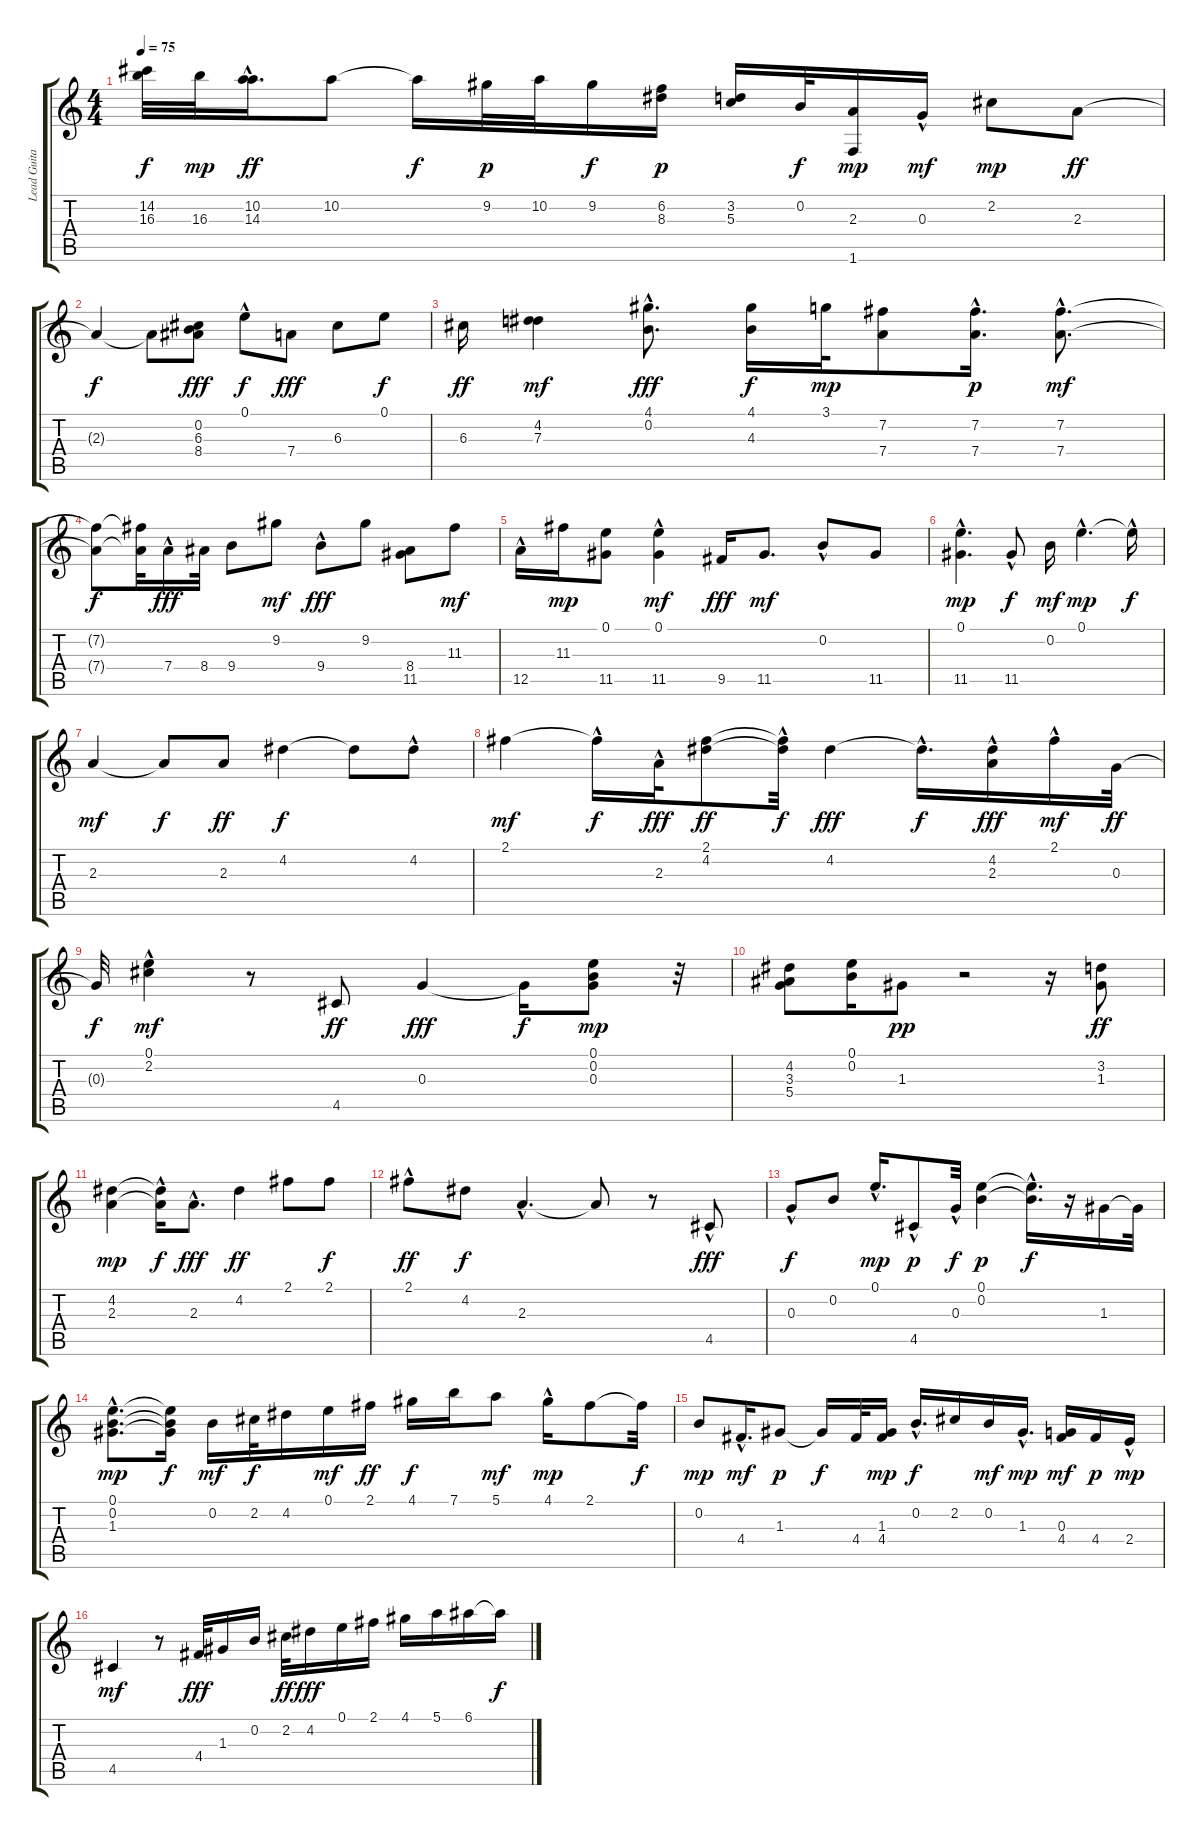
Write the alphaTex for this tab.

\track ("Lead Guitar" "Lead Guita") {instrument acousticguitarsteel}
\staff {score tabs}
\tuning (E4 B3 G3 D3 A2 E2) {hide}
\ts (4 4)
\tempo 75
\clef g2
\ks c
(14.2{t} 16.3{t}).32{dy f} 16.3.32{dy mp} (10.2 14.3{hac}).16{d dy ff} 10.2.8 10.2{t}.16{dy f} 9.2.32{dy p} 10.2.32 9.2.16{dy f} (6.2 8.3).16{dy p} (3.2 5.3).16 0.2.32{dy f} (2.3 1.6).16{dy mp} 0.3{hac}.16{dy mf} 2.2.8{dy mp} 2.3.8{dy ff} |
2.3{t}.4{dy f} 2.3{t}.8 (0.2 6.3 8.4).8{dy fff} 0.1{hac}.8{dy f} 7.4.8{dy fff} 6.3.8 0.1.8{dy f} |
6.3.16{dy ff} (4.2 7.3).4{dy mf} (4.1{hac} 0.2{hac}).8{d dy fff} (4.1 4.3).16{dy f} 3.1.32{dy mp} (7.2 7.4).8 (7.2{hac} 7.4{hac}).16{d dy p} (7.2{hac} 7.4{hac}).8{d dy mf} |
(7.2{t} 7.4{t}).8{dy f} (7.2{t} 7.4{t}).32 7.4{hac}.16{dy fff} 8.4.32 9.4.8 9.2.8{dy mf} 9.4{hac}.8{dy fff} 9.2.8 (8.4 11.5).8 11.3.8{dy mf} |
12.5{hac}.16 11.3.16{dy mp} (0.1 11.5).8 (0.1{hac} 11.5).4{dy mf} 9.5.16{dy fff} 11.5.8{d dy mf} 0.2{hac}.8 11.5.8 |
(0.1 11.5{hac}).4{d dy mp} 11.5{hac}.8{dy f} 0.2.16{dy mf} 0.1{hac}.4{d dy mp} 0.1{hac t}.16{dy f} |
2.3.4{dy mf} 2.3{t}.8{dy f} 2.3.8{dy ff} 4.2.4{dy f} 4.2{t}.8 4.2{hac}.8 |
2.1.4{dy mf} 2.1{hac t}.16{dy f} 2.3{hac}.32{dy fff} (2.1 4.2).8{dy ff} (2.1{hac t} 4.2{t}).32{dy f} 4.2.4{dy fff} 4.2{hac t}.16{d dy f} (4.2{hac} 2.3).16{dy fff} 2.1{hac}.16{dy mf} 0.3.32{dy ff} |
0.3{t}.32{dy f} (0.1{hac} 2.2).4{dy mf} r.8 4.5.8{dy ff} 0.3.4{dy fff} 0.3{t}.16{dy f} (0.1 0.2 0.3).8{dy mp} r.32 |
(4.2 3.3 5.4).8 (0.1 0.2).16 1.3.8{dy pp} r.2 r.16 (3.2 1.3).8{dy ff} |
(4.2 2.3).4{dy mp} (4.2{hac t} 2.3{t}).16{dy f} 2.3{hac}.8{d dy fff} 4.2.4{dy ff} 2.1.8 2.1.8{dy f} |
2.1{hac}.8{dy ff} 4.2.8{dy f} 2.3{hac}.4{d} 2.3{t}.8 r.8 4.5{hac}.8{dy fff} |
0.3{hac}.8{dy f} 0.2.8 0.1{hac}.16{d dy mp} 4.5{hac}.8{dy p} 0.3{hac}.32{dy f} (0.1 0.2).4{dy p} (0.1{hac t} 0.2{t}).16{d dy f} r.16 1.3.16 1.3{t}.32 |
(0.1{hac} 0.2{hac} 1.3{hac}).8{d dy mp} (0.1{t} 0.2{t} 1.3{t}).16{dy f} 0.2.16{dy mf} 2.2.32{dy f} 4.2.16 0.1.16{dy mf} 2.1.16{dy ff} 4.1.16{dy f} 7.1.16 5.1.8{dy mf} 4.1{hac}.16{dy mp} 2.1.8 2.1{t}.32{dy f} |
0.2.8{dy mp} 4.4{hac}.16{d dy mf} 1.3.8{dy p} 1.3{t}.16{dy f} 4.4.32 (1.3 4.4).16{dy mp} 0.2{hac}.16{d dy f} 2.2.16 0.2.16{dy mf} 1.3{hac}.16{d dy mp} (0.3 4.4).16{dy mf} 4.4.16{dy p} 2.4{hac}.16{dy mp} |
4.5.4{dy mf} r.8 4.4.32{dy fff} 1.3.16 0.2.16 2.2.32{dy ff} 4.2.16{dy fff} 0.1.16 2.1.16 4.1.16 5.1.16 6.1.16 6.1{t}.16{dy f}
